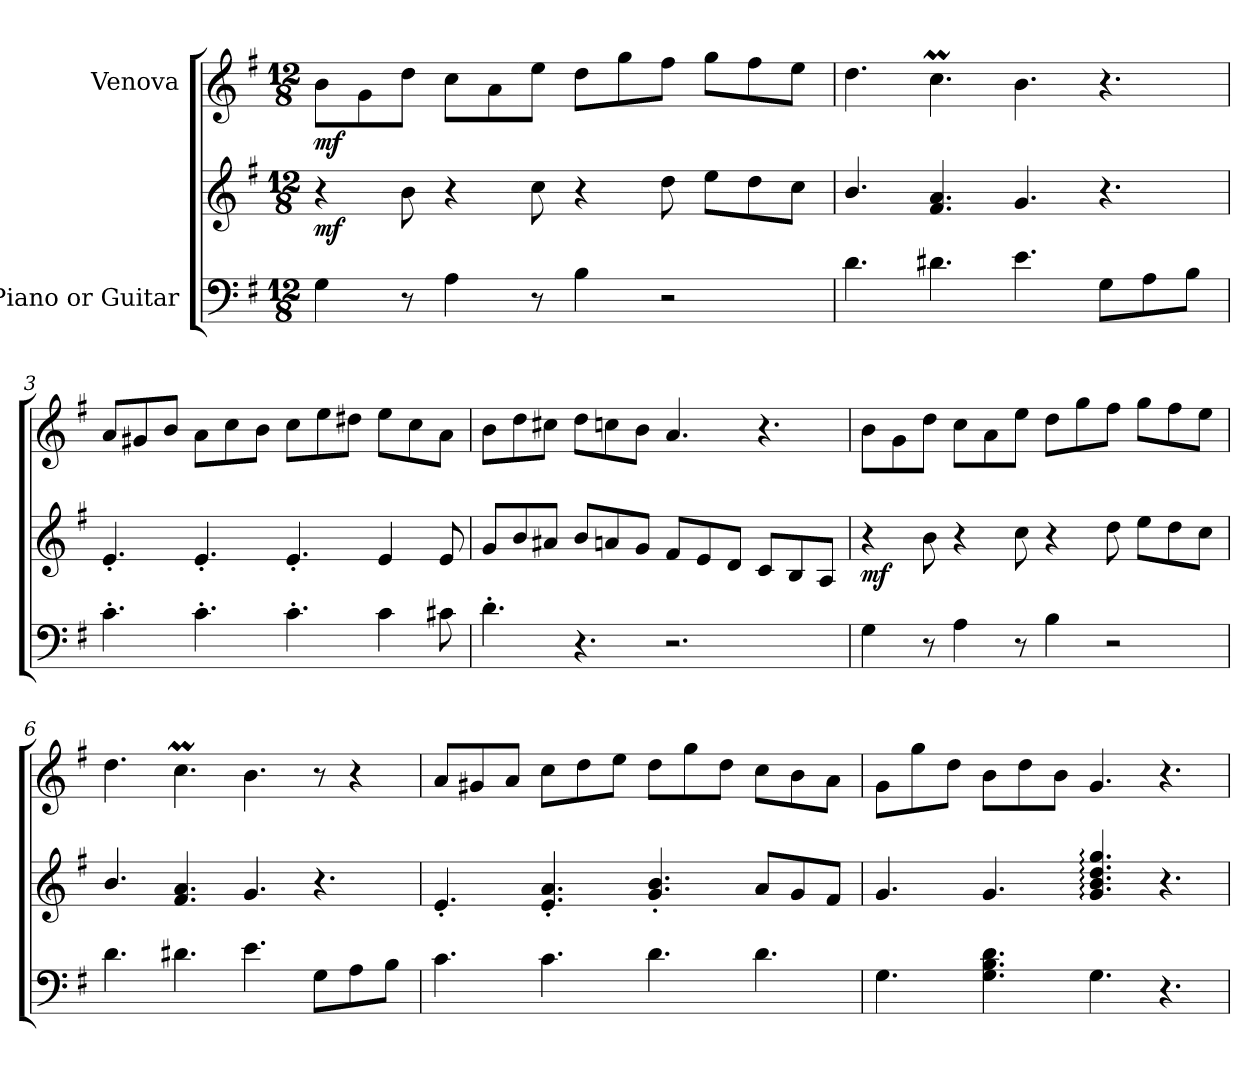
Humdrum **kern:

**kern	**kern	**dynam	**kern	**dynam
*part2	*part2	*part2	*part1	*part1
*staff3	*staff2	*staff2/3	*staff1	*staff1
*I"Piano or Guitar	*	*	*I"Venova	*
*clefF4	*clefG2	*	*clefG2	*
*k[f#]	*k[f#]	*	*k[f#]	*
*M12/8	*M12/8	*	*M12/8	*
*MM111	*MM111	*	*MM111	*
=1	=1	=1	=1	=1
!	!	!LO:DY:b	!	!LO:DY:b
4G\	4r	mf	8b\L	mf
.	.	.	8g\	.
8r	8b\	.	8dd\J	.
4A\	4r	.	8cc\L	.
.	.	.	8a\	.
8r	8cc\	.	8ee\J	.
4B\	4r	.	8dd\L	.
.	.	.	8gg\	.
2r	8dd\	.	8ff#\J	.
.	8ee\L	.	8gg\L	.
.	8dd\	.	8ff#\	.
.	8cc\J	.	8ee\J	.
=2	=2	=2	=2	=2
4.d\	4.b/	.	4.dd\	.
4.d#X\	4.f#/ 4.a/	.	4.ccM\	.
4.e\	4.g/	.	4.b\	.
8G\L	4.r	.	4.r	.
8A\	.	.	.	.
8B\J	.	.	.	.
=3	=3	=3	=3	=3
4.c'\	4.e'/	.	8a/L	.
.	.	.	8g#X/	.
.	.	.	8b/J	.
4.c'\	4.e'/	.	8a\L	.
.	.	.	8cc\	.
.	.	.	8b\J	.
4.c'\	4.e'/	.	8cc\L	.
.	.	.	8ee\	.
.	.	.	8dd#X\J	.
4c\	4e/	.	8ee\L	.
.	.	.	8cc\	.
8c#X\	8e/	.	8a\J	.
!!LO:LB:g=z
=4	=4	=4	=4	=4
4.d'\	8g/L	.	8b\L	.
.	8b/	.	8dd\	.
.	8a#X/J	.	8cc#X\J	.
4.r	8b/L	.	8dd\L	.
.	8an/	.	8ccn\	.
.	8g/J	.	8b\J	.
2.r	8f#/L	.	4.a/	.
.	8e/	.	.	.
.	8d/J	.	.	.
.	8c/L	.	4.r	.
.	8B/	.	.	.
.	8A/J	.	.	.
=5	=5	=5	=5	=5
!	!	!LO:DY:b	!	!
4G\	4r	mf	8b\L	.
.	.	.	8g\	.
8r	8b\	.	8dd\J	.
4A\	4r	.	8cc\L	.
.	.	.	8a\	.
8r	8cc\	.	8ee\J	.
4B\	4r	.	8dd\L	.
.	.	.	8gg\	.
2r	8dd\	.	8ff#\J	.
.	8ee\L	.	8gg\L	.
.	8dd\	.	8ff#\	.
.	8cc\J	.	8ee\J	.
=6	=6	=6	=6	=6
4.d\	4.b/	.	4.dd\	.
4.d#X\	4.f#/ 4.a/	.	4.ccM\	.
4.e\	4.g/	.	4.b\	.
8G\L	4.r	.	8r	.
8A\	.	.	4r	.
8B\J	.	.	.	.
=7	=7	=7	=7	=7
4.c\	4.e'/	.	8a/L	.
.	.	.	8g#X/	.
.	.	.	8a/J	.
4.c\	4.e/' 4.a/'	.	8cc\L	.
.	.	.	8dd\	.
.	.	.	8ee\J	.
4.d\	4.g/' 4.b/'	.	8dd\L	.
.	.	.	8gg\	.
.	.	.	8dd\J	.
4.d\	8a/L	.	8cc\L	.
.	8g/	.	8b\	.
.	8f#/J	.	8a\J	.
!!LO:LB:g=z
=8	=8	=8	=8	=8
4.G\	4.g/	.	8g\L	.
.	.	.	8gg\	.
.	.	.	8dd\J	.
4.G\ 4.B\ 4.d\	4.g/	.	8b\L	.
.	.	.	8dd\	.
.	.	.	8b\J	.
4.G\	4.g/: 4.b/: 4.dd/: 4.gg/:	.	4.g/	.
4.r	4.r	.	4.r	.
=	=	=	=	=
*-	*-	*-	*-	*-
